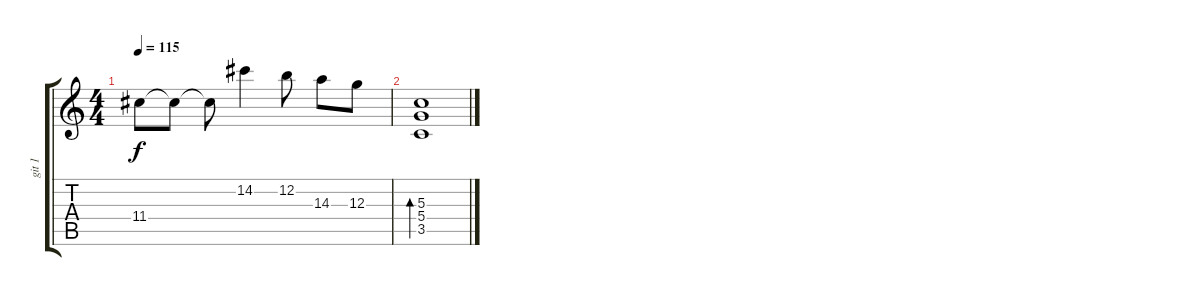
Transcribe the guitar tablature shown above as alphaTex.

\track ("git 1" "git 1") {instrument electricguitarclean}
\staff {score tabs}
\tuning (E4 B3 G3 D3 A2 E2) {hide}
\ts (4 4)
\tempo 115
\clef g2
\ks c
11.4{t}.8{dy f} 11.4{t}.8 11.4{t}.8 14.2.4 12.2.8 14.3.8 12.3.8 |
(5.3 5.4 3.5).1{bd 480}
